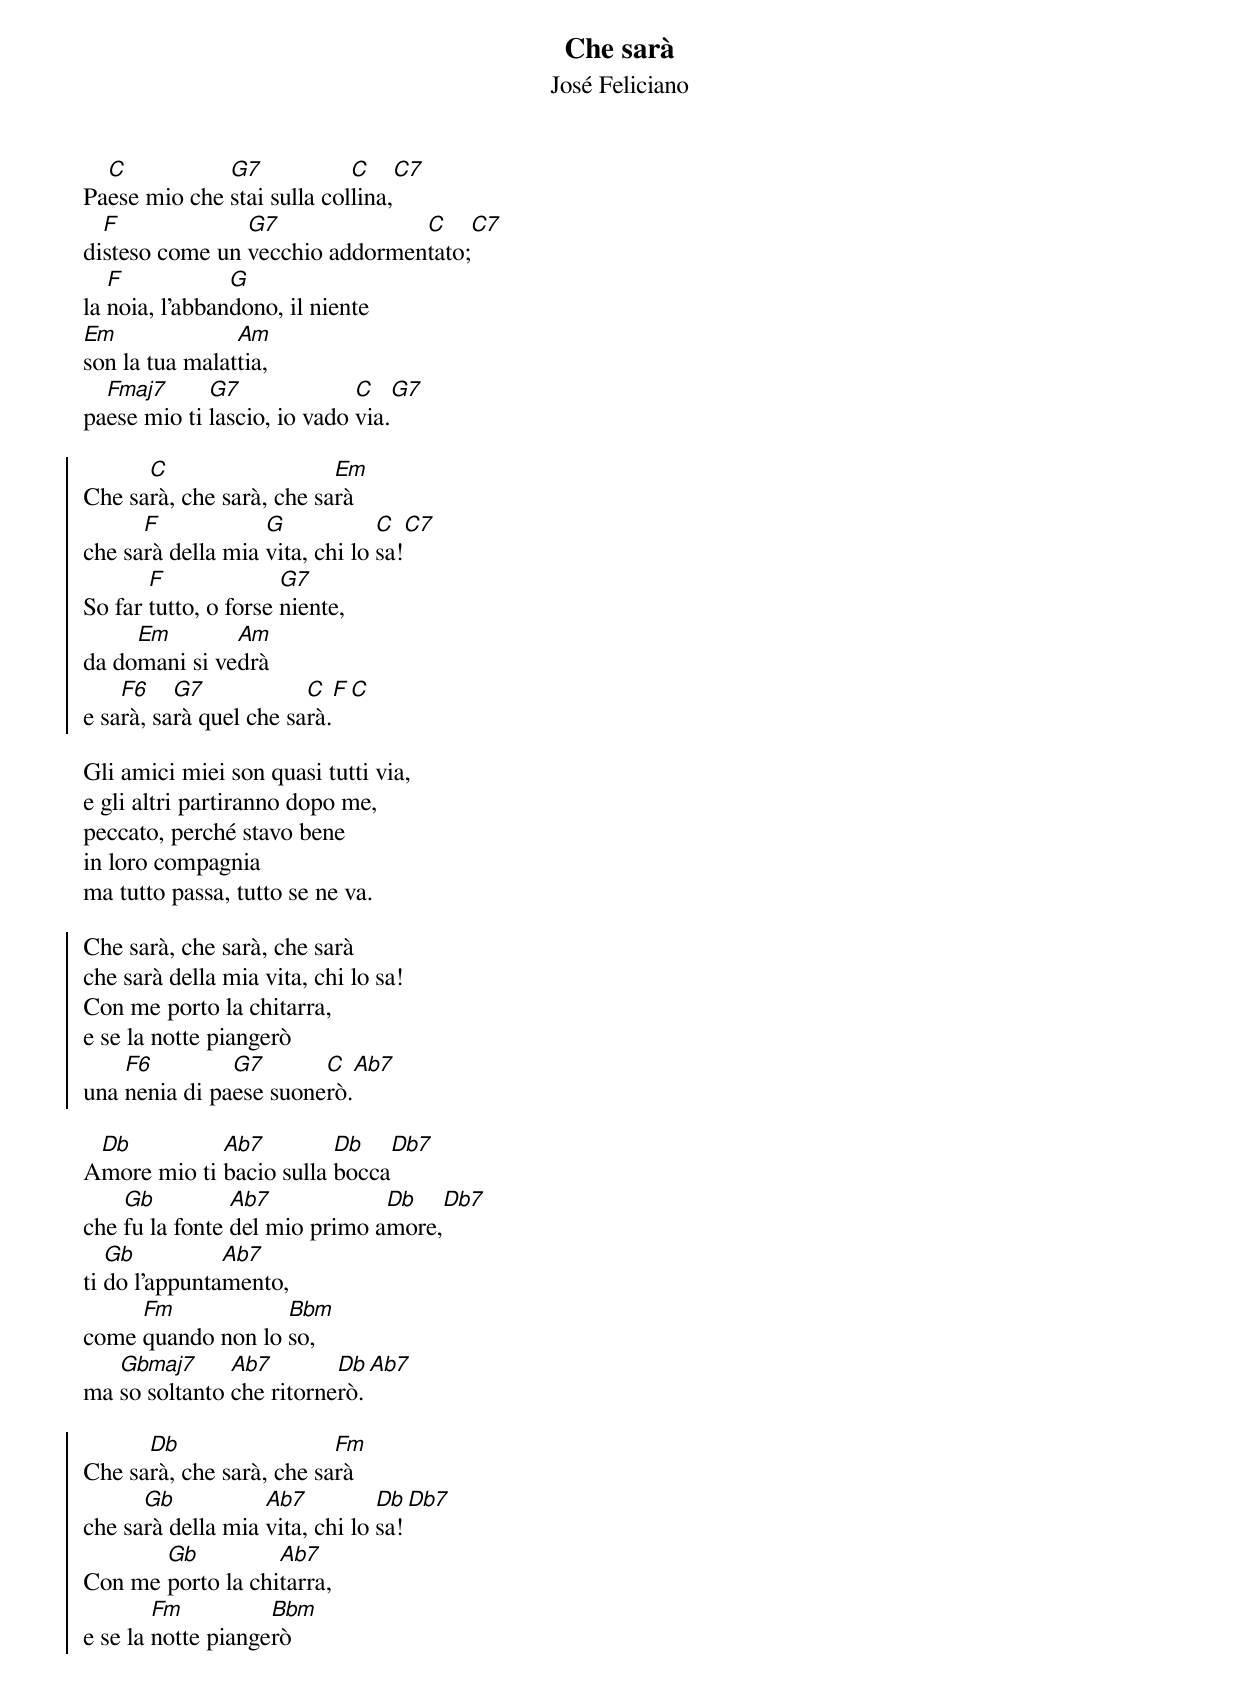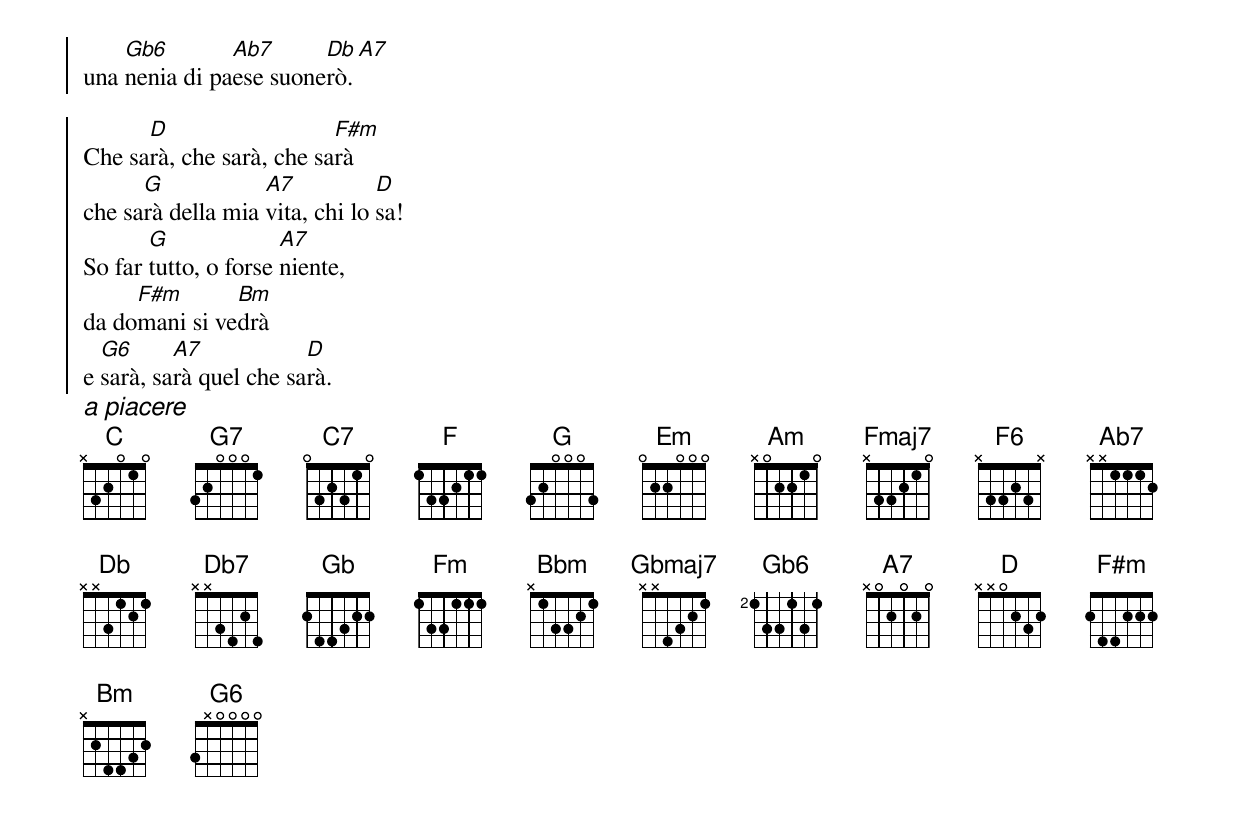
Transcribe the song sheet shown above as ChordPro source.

{title: Che sarà}
{subtitle: José Feliciano}
{define: Gb6 base-fret 2 frets 1 3 3 1 3 1}
Pa[C]ese mio che [G7]stai sulla col[C]lina,[C7]
di[F]steso come un [G7]vecchio addormen[C]tato;[C7]
la [F]noia, l'abban[G]dono, il niente
[Em]son la tua malat[Am]tia,
pa[Fmaj7]ese mio ti [G7]lascio, io vado [C]via.[G7]

{soc}
Che sa[C]rà, che sarà, che sa[Em]rà
che sa[F]rà della mia [G]vita, chi lo [C]sa![C7]
So far [F]tutto, o forse [G7]niente,
da do[Em]mani si ve[Am]drà
e sa[F6]rà, sa[G7]rà quel che sa[C]rà.[F][C]
{eoc}

Gli amici miei son quasi tutti via,
e gli altri partiranno dopo me,
peccato, perché stavo bene
in loro compagnia
ma tutto passa, tutto se ne va.

{soc}
Che sarà, che sarà, che sarà
che sarà della mia vita, chi lo sa!
Con me porto la chitarra,
e se la notte piangerò
una [F6]nenia di pa[G7]ese suone[C]rò.[Ab7]
{eoc}

A[Db]more mio ti [Ab7]bacio sulla [Db]bocca[Db7]
che [Gb]fu la fonte [Ab7]del mio primo a[Db]more,[Db7]
ti [Gb]do l'appunta[Ab7]mento,
come [Fm]quando non lo [Bbm]so,
ma [Gbmaj7]so soltanto [Ab7]che ritorne[Db]rò.[Ab7]

{soc}
Che sa[Db]rà, che sarà, che sa[Fm]rà
che sa[Gb]rà della mia [Ab7]vita, chi lo [Db]sa![Db7]
Con me [Gb]porto la chi[Ab7]tarra,
e se la [Fm]notte piange[Bbm]rò
una [Gb6]nenia di pa[Ab7]ese suone[Db]rò.[A7]
{eoc}

{soc}
Che sa[D]rà, che sarà, che sa[F#m]rà
che sa[G]rà della mia [A7]vita, chi lo [D]sa!
So far [G]tutto, o forse [A7]niente,
da do[F#m]mani si ve[Bm]drà
e [G6]sarà, sa[A7]rà quel che sa[D]rà.
{eoc}
{ci: a piacere}
